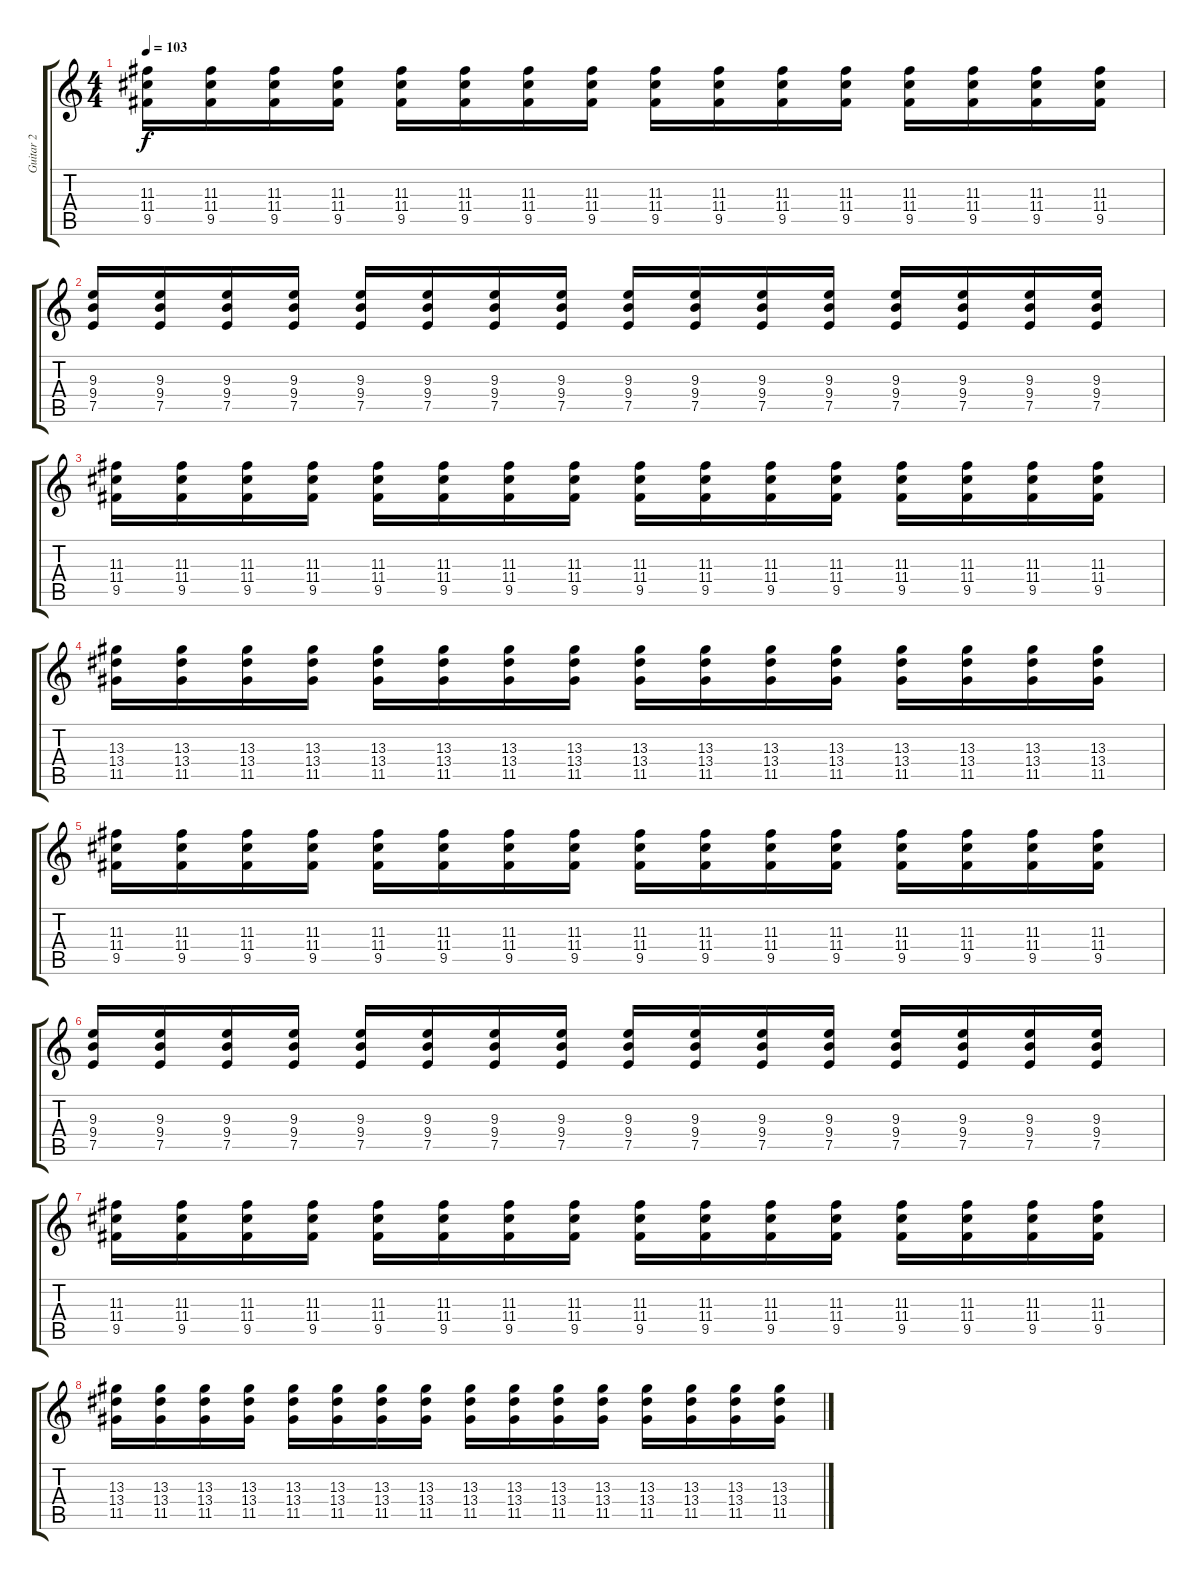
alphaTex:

\track ("Guitar 2" "Guitar 2") {instrument electricguitarjazz}
\staff {score tabs}
\tuning (E4 B3 G3 D3 A2 E2) {hide}
\ts (4 4)
\tempo 103
\clef g2
\ks c
(11.3 11.4 9.5).16{dy f} (11.3 11.4 9.5).16 (11.3 11.4 9.5).16 (11.3 11.4 9.5).16 (11.3 11.4 9.5).16 (11.3 11.4 9.5).16 (11.3 11.4 9.5).16 (11.3 11.4 9.5).16 (11.3 11.4 9.5).16 (11.3 11.4 9.5).16 (11.3 11.4 9.5).16 (11.3 11.4 9.5).16 (11.3 11.4 9.5).16 (11.3 11.4 9.5).16 (11.3 11.4 9.5).16 (11.3 11.4 9.5).16 |
(9.3 9.4 7.5).16 (9.3 9.4 7.5).16 (9.3 9.4 7.5).16 (9.3 9.4 7.5).16 (9.3 9.4 7.5).16 (9.3 9.4 7.5).16 (9.3 9.4 7.5).16 (9.3 9.4 7.5).16 (9.3 9.4 7.5).16 (9.3 9.4 7.5).16 (9.3 9.4 7.5).16 (9.3 9.4 7.5).16 (9.3 9.4 7.5).16 (9.3 9.4 7.5).16 (9.3 9.4 7.5).16 (9.3 9.4 7.5).16 |
(11.3 11.4 9.5).16 (11.3 11.4 9.5).16 (11.3 11.4 9.5).16 (11.3 11.4 9.5).16 (11.3 11.4 9.5).16 (11.3 11.4 9.5).16 (11.3 11.4 9.5).16 (11.3 11.4 9.5).16 (11.3 11.4 9.5).16 (11.3 11.4 9.5).16 (11.3 11.4 9.5).16 (11.3 11.4 9.5).16 (11.3 11.4 9.5).16 (11.3 11.4 9.5).16 (11.3 11.4 9.5).16 (11.3 11.4 9.5).16 |
(13.3 13.4 11.5).16 (13.3 13.4 11.5).16 (13.3 13.4 11.5).16 (13.3 13.4 11.5).16 (13.3 13.4 11.5).16 (13.3 13.4 11.5).16 (13.3 13.4 11.5).16 (13.3 13.4 11.5).16 (13.3 13.4 11.5).16 (13.3 13.4 11.5).16 (13.3 13.4 11.5).16 (13.3 13.4 11.5).16 (13.3 13.4 11.5).16 (13.3 13.4 11.5).16 (13.3 13.4 11.5).16 (13.3 13.4 11.5).16 |
(11.3 11.4 9.5).16 (11.3 11.4 9.5).16 (11.3 11.4 9.5).16 (11.3 11.4 9.5).16 (11.3 11.4 9.5).16 (11.3 11.4 9.5).16 (11.3 11.4 9.5).16 (11.3 11.4 9.5).16 (11.3 11.4 9.5).16 (11.3 11.4 9.5).16 (11.3 11.4 9.5).16 (11.3 11.4 9.5).16 (11.3 11.4 9.5).16 (11.3 11.4 9.5).16 (11.3 11.4 9.5).16 (11.3 11.4 9.5).16 |
(9.3 9.4 7.5).16 (9.3 9.4 7.5).16 (9.3 9.4 7.5).16 (9.3 9.4 7.5).16 (9.3 9.4 7.5).16 (9.3 9.4 7.5).16 (9.3 9.4 7.5).16 (9.3 9.4 7.5).16 (9.3 9.4 7.5).16 (9.3 9.4 7.5).16 (9.3 9.4 7.5).16 (9.3 9.4 7.5).16 (9.3 9.4 7.5).16 (9.3 9.4 7.5).16 (9.3 9.4 7.5).16 (9.3 9.4 7.5).16 |
(11.3 11.4 9.5).16 (11.3 11.4 9.5).16 (11.3 11.4 9.5).16 (11.3 11.4 9.5).16 (11.3 11.4 9.5).16 (11.3 11.4 9.5).16 (11.3 11.4 9.5).16 (11.3 11.4 9.5).16 (11.3 11.4 9.5).16 (11.3 11.4 9.5).16 (11.3 11.4 9.5).16 (11.3 11.4 9.5).16 (11.3 11.4 9.5).16 (11.3 11.4 9.5).16 (11.3 11.4 9.5).16 (11.3 11.4 9.5).16 |
(13.3 13.4 11.5).16 (13.3 13.4 11.5).16 (13.3 13.4 11.5).16 (13.3 13.4 11.5).16 (13.3 13.4 11.5).16 (13.3 13.4 11.5).16 (13.3 13.4 11.5).16 (13.3 13.4 11.5).16 (13.3 13.4 11.5).16 (13.3 13.4 11.5).16 (13.3 13.4 11.5).16 (13.3 13.4 11.5).16 (13.3 13.4 11.5).16 (13.3 13.4 11.5).16 (13.3 13.4 11.5).16 (13.3 13.4 11.5).16
